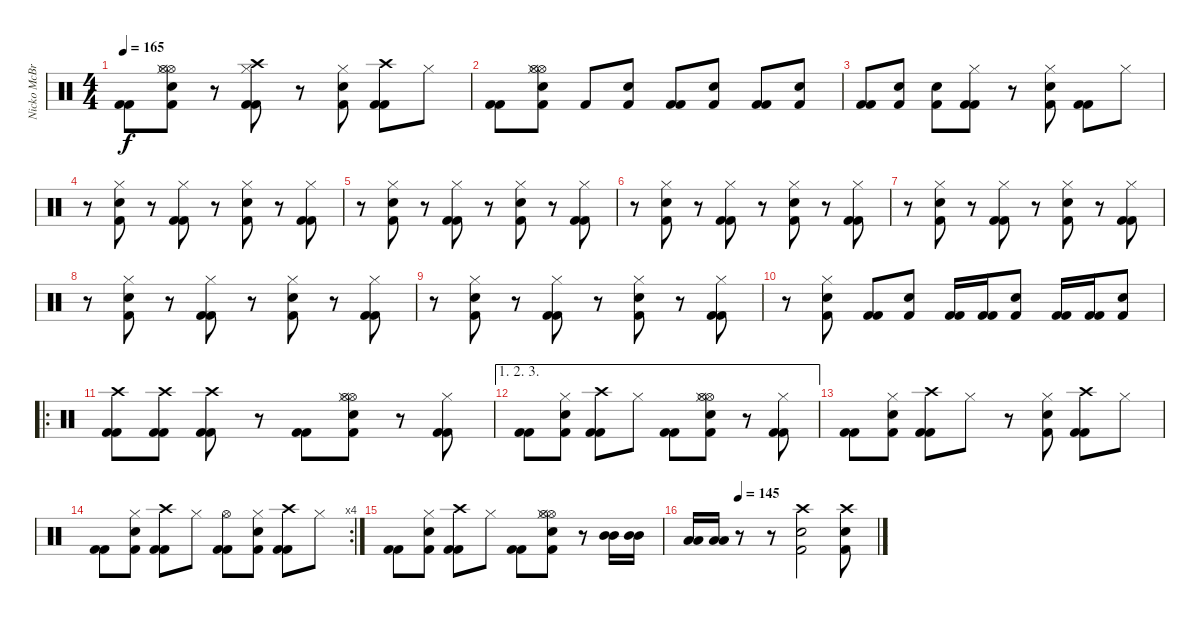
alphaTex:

\track ("Nicko McBrain" "Nicko McBr") {instrument percussion}
\staff {score}
\articulation defaults
\ts (4 4)
\tempo 165
\clef neutral
\ks c
("Kick (hit) 2" "Kick (hit) 2").8{dy f} ("Hi-Hat (open)" "Snare (hit) 2" "Kick (hit) 2" "Hi-Hat (closed)" "Hi-Hat (open)").8 r.8 ("Crash high (hit)" "Kick (hit) 2" "Kick (hit) 2" "Hi-Hat (closed)").8 r.8 ("Kick (hit) 2" "Snare (hit) 2" "Hi-Hat (closed)").8 ("Crash high (hit)" "Kick (hit) 2" "Kick (hit) 2").8 "Hi-Hat (closed)".8 |
("Kick (hit) 2" "Kick (hit) 2").8 ("Hi-Hat (open)" "Snare (hit) 2" "Kick (hit) 2" "Hi-Hat (closed)" "Hi-Hat (open)").8 "Kick (hit) 2".8 ("Snare (hit) 2" "Kick (hit) 2").8 ("Kick (hit) 2" "Kick (hit) 2").8 ("Kick (hit) 2" "Snare (hit) 2").8 ("Kick (hit) 2" "Kick (hit) 2").8 ("Snare (hit) 2" "Kick (hit) 2").8 |
("Kick (hit) 2" "Kick (hit) 2").8 ("Kick (hit) 2" "Snare (hit) 2").8 ("Kick (hit) 2" "Snare (hit) 2").8 ("Kick (hit) 2" "Kick (hit) 2" "Hi-Hat (closed)").8 r.8 ("Kick (hit) 2" "Snare (hit) 2" "Hi-Hat (closed)").8 ("Kick (hit) 2" "Kick (hit) 2").8 "Hi-Hat (closed)".8 |
r.8 ("Hi-Hat (closed)" "Snare (hit) 2" "Kick (hit) 2").8 r.8 ("Hi-Hat (closed)" "Kick (hit) 2" "Kick (hit) 2").8 r.8 ("Hi-Hat (closed)" "Kick (hit) 2" "Snare (hit) 2").8 r.8 ("Hi-Hat (closed)" "Kick (hit) 2" "Kick (hit) 2").8 |
r.8 ("Hi-Hat (closed)" "Snare (hit) 2" "Kick (hit) 2").8 r.8 ("Hi-Hat (closed)" "Kick (hit) 2" "Kick (hit) 2").8 r.8 ("Hi-Hat (closed)" "Kick (hit) 2" "Snare (hit) 2").8 r.8 ("Hi-Hat (closed)" "Kick (hit) 2" "Kick (hit) 2").8 |
r.8 ("Hi-Hat (closed)" "Snare (hit) 2" "Kick (hit) 2").8 r.8 ("Hi-Hat (closed)" "Kick (hit) 2" "Kick (hit) 2").8 r.8 ("Hi-Hat (closed)" "Kick (hit) 2" "Snare (hit) 2").8 r.8 ("Hi-Hat (closed)" "Kick (hit) 2" "Kick (hit) 2").8 |
r.8 ("Hi-Hat (closed)" "Snare (hit) 2" "Kick (hit) 2").8 r.8 ("Hi-Hat (closed)" "Kick (hit) 2" "Kick (hit) 2").8 r.8 ("Hi-Hat (closed)" "Kick (hit) 2" "Snare (hit) 2").8 r.8 ("Hi-Hat (closed)" "Kick (hit) 2" "Kick (hit) 2").8 |
r.8 ("Hi-Hat (closed)" "Snare (hit) 2" "Kick (hit) 2").8 r.8 ("Hi-Hat (closed)" "Kick (hit) 2" "Kick (hit) 2").8 r.8 ("Hi-Hat (closed)" "Kick (hit) 2" "Snare (hit) 2").8 r.8 ("Hi-Hat (closed)" "Kick (hit) 2" "Kick (hit) 2").8 |
r.8 ("Hi-Hat (closed)" "Snare (hit) 2" "Kick (hit) 2").8 r.8 ("Hi-Hat (closed)" "Kick (hit) 2" "Kick (hit) 2").8 r.8 ("Hi-Hat (closed)" "Kick (hit) 2" "Snare (hit) 2").8 r.8 ("Hi-Hat (closed)" "Kick (hit) 2" "Kick (hit) 2").8 |
r.8 ("Hi-Hat (closed)" "Kick (hit) 2" "Snare (hit) 2").8 ("Kick (hit) 2" "Kick (hit) 2").8 ("Snare (hit) 2" "Kick (hit) 2").8 ("Kick (hit) 2" "Kick (hit) 2").16 ("Kick (hit) 2" "Kick (hit) 2").16 ("Snare (hit) 2" "Kick (hit) 2").8 ("Kick (hit) 2" "Kick (hit) 2").16 ("Kick (hit) 2" "Kick (hit) 2").16 ("Snare (hit) 2" "Kick (hit) 2").8 |
\ro
("Crash high (hit)" "Kick (hit) 2" "Kick (hit) 2").8 ("Crash high (hit)" "Kick (hit) 2" "Kick (hit) 2").8 ("Crash high (hit)" "Kick (hit) 2" "Kick (hit) 2").8 r.8 ("Kick (hit) 2" "Kick (hit) 2").8 ("Hi-Hat (open)" "Snare (hit) 2" "Kick (hit) 2" "Hi-Hat (closed)" "Hi-Hat (open)").8 r.8 ("Kick (hit) 2" "Kick (hit) 2" "Hi-Hat (closed)").8 |
\ae (1 2 3)
("Kick (hit) 2" "Kick (hit) 2").8 ("Kick (hit) 2" "Snare (hit) 2" "Hi-Hat (closed)").8 ("Crash high (hit)" "Kick (hit) 2" "Kick (hit) 2").8 "Hi-Hat (closed)".8 ("Kick (hit) 2" "Kick (hit) 2").8 ("Hi-Hat (open)" "Snare (hit) 2" "Kick (hit) 2" "Hi-Hat (closed)" "Hi-Hat (open)").8 r.8 ("Kick (hit) 2" "Kick (hit) 2" "Hi-Hat (closed)").8 |
("Kick (hit) 2" "Kick (hit) 2").8 ("Kick (hit) 2" "Snare (hit) 2" "Hi-Hat (closed)").8 ("Crash high (hit)" "Kick (hit) 2" "Kick (hit) 2").8 "Hi-Hat (closed)".8 r.8 ("Snare (hit) 2" "Kick (hit) 2" "Hi-Hat (closed)").8 ("Crash high (hit)" "Kick (hit) 2" "Kick (hit) 2").8 "Hi-Hat (closed)".8 |
\rc 4
("Kick (hit) 2" "Kick (hit) 2").8 ("Kick (hit) 2" "Snare (hit) 2" "Hi-Hat (closed)").8 ("Crash high (hit)" "Kick (hit) 2" "Kick (hit) 2").8 "Hi-Hat (closed)".8 ("Hi-Hat (open)" "Kick (hit) 2" "Kick (hit) 2").8 ("Snare (hit) 2" "Kick (hit) 2" "Hi-Hat (closed)").8 ("Crash high (hit)" "Kick (hit) 2" "Kick (hit) 2").8 "Hi-Hat (closed)".8 |
("Kick (hit) 2" "Kick (hit) 2").8 ("Kick (hit) 2" "Snare (hit) 2" "Hi-Hat (closed)").8 ("Crash high (hit)" "Kick (hit) 2" "Kick (hit) 2").8 "Hi-Hat (closed)".8 ("Kick (hit) 2" "Kick (hit) 2").8 ("Hi-Hat (open)" "Snare (hit) 2" "Kick (hit) 2" "Hi-Hat (closed)" "Hi-Hat (open)").8 r.8 ("Mid Tom (hit)" "Mid Tom (hit)").16 ("Mid Tom (hit)" "Mid Tom (hit)").16 |
\tempo (145 0.25)
("Low Tom (hit)" "Low Tom (hit)").16 ("Low Floor Tom (hit)" "Low Floor Tom (hit)").16 r.8 r.8 ("Crash high (hit)" "Kick (hit) 2" "Snare (hit) 2").2 ("Crash high (hit)" "Kick (hit) 2" "Snare (hit) 2").8
